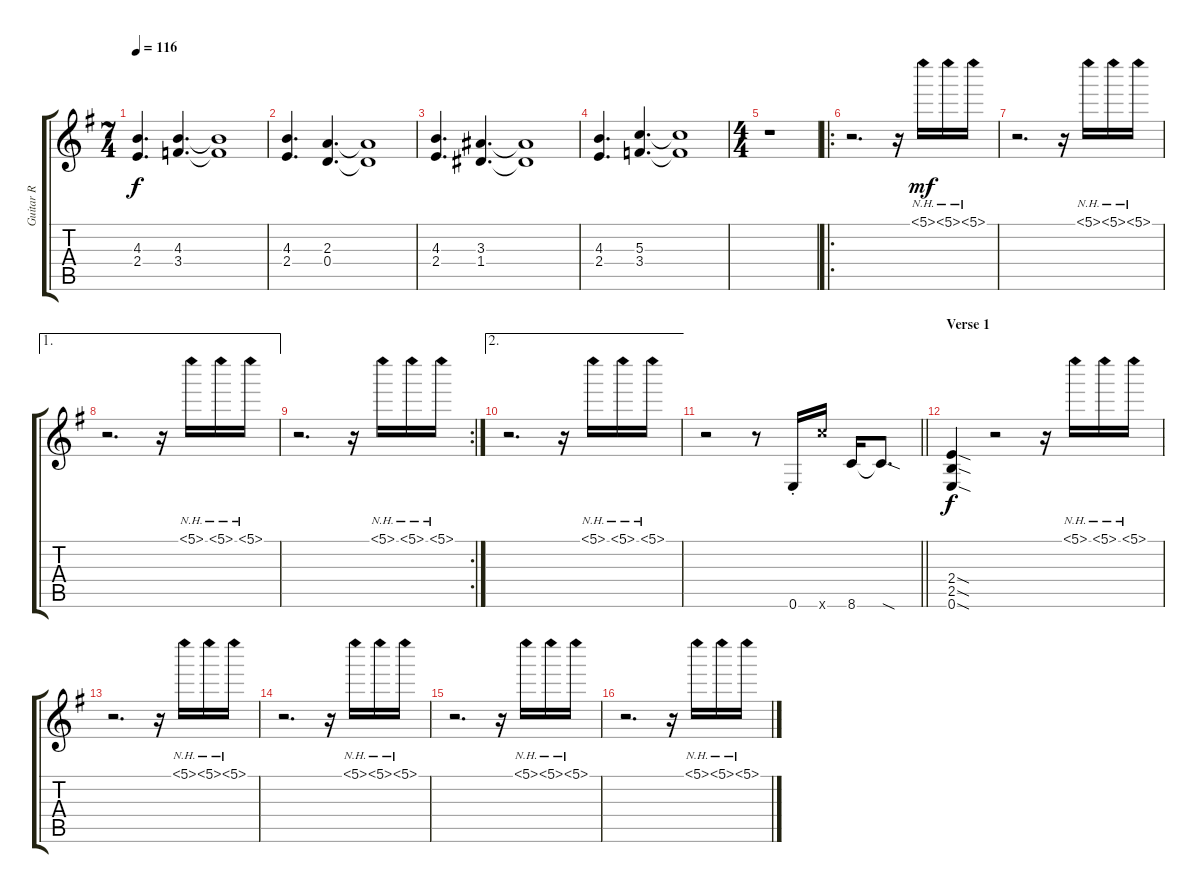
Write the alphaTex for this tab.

\track ("Guitar R" "Guitar R") {instrument distortionguitar}
\staff {score tabs}
\tuning (E4 B3 G3 D3 A2 E2) {hide}
\ts (7 4)
\tempo 116
\clef g2
\ks g
(4.3 2.4).4{d dy f instrument distortionguitar} (4.3 3.4).4{d} (4.3{t} 3.4{t}).1 |
(4.3 2.4).4{d} (2.3 0.4).4{d} (2.3{t} 0.4{t}).1 |
(4.3 2.4).4{d} (3.3 1.4).4{d} (3.3{t} 1.4{t}).1 |
(4.3 2.4).4{d} (5.3 3.4).4{d} (5.3{t} 3.4{t}).1 |
\ts (4 4)
r.1 |
\ro
r.2{d} r.16 5.1{nh}.16{dy mf} 5.1{nh}.16 5.1{nh}.16 |
r.2{d} r.16 5.1{nh}.16 5.1{nh}.16 5.1{nh}.16 |
\ae 1
r.2{d} r.16 5.1{nh}.16 5.1{nh}.16 5.1{nh}.16 |
\rc 2
r.2{d} r.16 5.1{nh}.16 5.1{nh}.16 5.1{nh}.16 |
\ae 2
r.2{d} r.16 5.1{nh}.16 5.1{nh}.16 5.1{nh}.16 |
\barLineRight lightlight
r.2 r.8 0.6{st}.16 20.6{x}.16 8.6.16 8.6{sod t}.8{d} |
\section ("" "Verse 1")
(2.4{sod} 2.5{sod} 0.6{sod}).4{dy f} r.2 r.16 5.1{nh}.16 5.1{nh}.16 5.1{nh}.16 |
r.2{d} r.16 5.1{nh}.16 5.1{nh}.16 5.1{nh}.16 |
r.2{d} r.16 5.1{nh}.16 5.1{nh}.16 5.1{nh}.16 |
r.2{d} r.16 5.1{nh}.16 5.1{nh}.16 5.1{nh}.16 |
r.2{d} r.16 5.1{nh}.16 5.1{nh}.16 5.1{nh}.16
